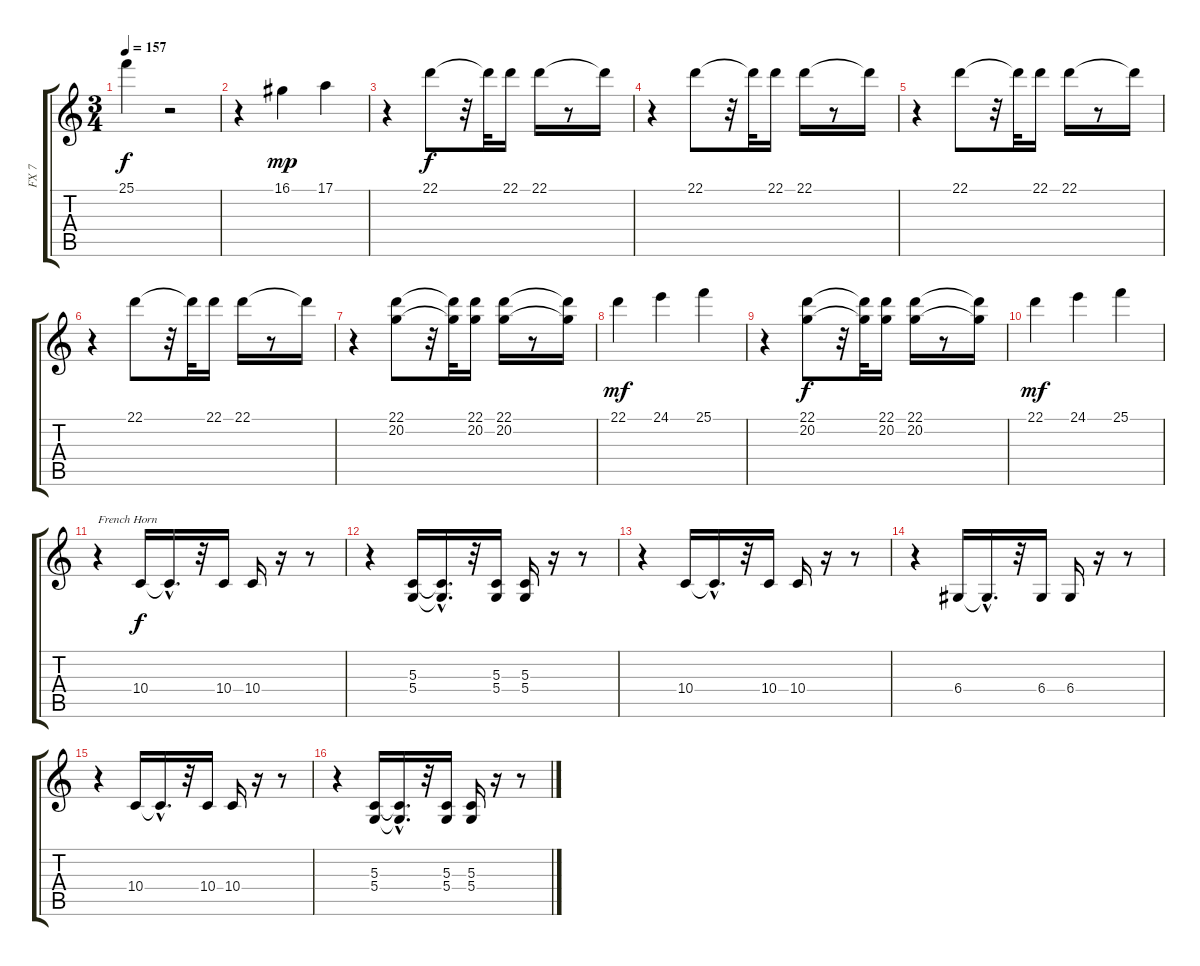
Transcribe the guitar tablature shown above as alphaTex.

\track ("FX 7" "FX 7") {instrument fx7echoes}
\staff {score tabs}
\tuning (E4 B3 G3 D3 A2 E2) {hide}
\ts (3 4)
\tempo 157
\clef g2
\ks c
25.1{t}.4{dy f} r.2 |
r.4 16.1.4{dy mp} 17.1.4 |
r.4 22.1.8{dy f} r.32 22.1{t}.32 22.1.16 22.1.16 r.8 22.1{t}.16 |
r.4 22.1.8 r.32 22.1{t}.32 22.1.16 22.1.16 r.8 22.1{t}.16 |
r.4 22.1.8 r.32 22.1{t}.32 22.1.16 22.1.16 r.8 22.1{t}.16 |
r.4 22.1.8 r.32 22.1{t}.32 22.1.16 22.1.16 r.8 22.1{t}.16 |
r.4 (22.1 20.2).8 r.32 (22.1{t} 20.2{t}).32 (22.1 20.2).16 (22.1 20.2).16 r.8 (22.1{t} 20.2{t}).16 |
22.1.4{dy mf} 24.1.4 25.1.4 |
r.4 (22.1 20.2).8{dy f} r.32 (22.1{t} 20.2{t}).32 (22.1 20.2).16 (22.1 20.2).16 r.8 (22.1{t} 20.2{t}).16 |
22.1.4{dy mf} 24.1.4 25.1.4 |
r.4{txt "French Horn" volume 11 balance 12 instrument frenchhorn} 10.4.16{dy f} 10.4{hac t}.16{d} r.32 10.4.16 10.4.16 r.16 r.8 |
r.4 (5.3 5.4).16 (5.3{hac t} 5.4{hac t}).16{d} r.32 (5.3 5.4).16 (5.3 5.4).16 r.16 r.8 |
r.4 10.4.16 10.4{hac t}.16{d} r.32 10.4.16 10.4.16 r.16 r.8 |
r.4 6.4.16 6.4{hac t}.16{d} r.32 6.4.16 6.4.16 r.16 r.8 |
r.4 10.4.16 10.4{hac t}.16{d} r.32 10.4.16 10.4.16 r.16 r.8 |
r.4 (5.3 5.4).16 (5.3{hac t} 5.4{hac t}).16{d} r.32 (5.3 5.4).16 (5.3 5.4).16 r.16 r.8
